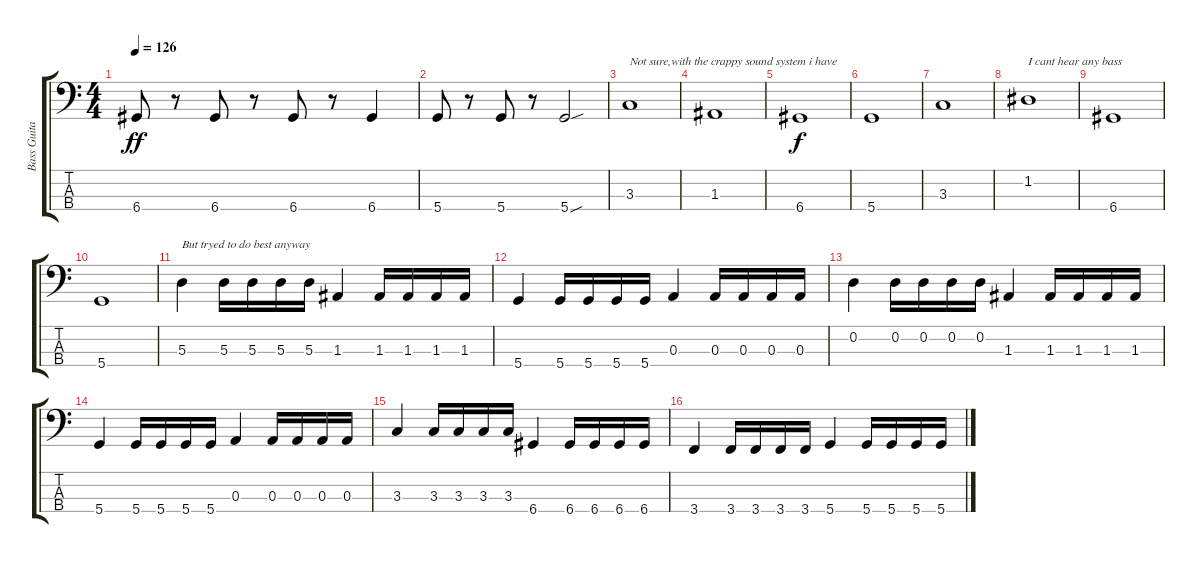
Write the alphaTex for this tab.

\track ("Bass Guitar" "Bass Guita") {instrument electricbassfinger}
\staff {score tabs}
\tuning (G2 D2 A1 D1) {hide}
\ts (4 4)
\tempo 126
\clef f4
\ks c
6.4.8{dy ff} r.8 6.4.8 r.8 6.4.8 r.8 6.4.4 |
5.4.8 r.8 5.4.8 r.8 5.4{sou}.2 |
3.3.1{txt "Not sure,with the crappy sound system i have"} |
1.3.1 |
6.4.1{dy f} |
5.4.1 |
3.3.1 |
1.2.1{txt "I cant hear any bass"} |
6.4.1 |
5.4.1 |
5.3.4{txt "But tryed to do best anyway" volume 7} 5.3.16 5.3.16 5.3.16 5.3.16 1.3.4 1.3.16 1.3.16 1.3.16 1.3.16 |
5.4.4 5.4.16 5.4.16 5.4.16 5.4.16 0.3.4 0.3.16 0.3.16 0.3.16 0.3.16 |
0.2.4 0.2.16 0.2.16 0.2.16 0.2.16 1.3.4 1.3.16 1.3.16 1.3.16 1.3.16 |
5.4.4 5.4.16 5.4.16 5.4.16 5.4.16 0.3.4 0.3.16 0.3.16 0.3.16 0.3.16 |
3.3.4 3.3.16 3.3.16 3.3.16 3.3.16 6.4.4 6.4.16 6.4.16 6.4.16 6.4.16 |
3.4.4 3.4.16 3.4.16 3.4.16 3.4.16 5.4.4 5.4.16 5.4.16 5.4.16 5.4.16
